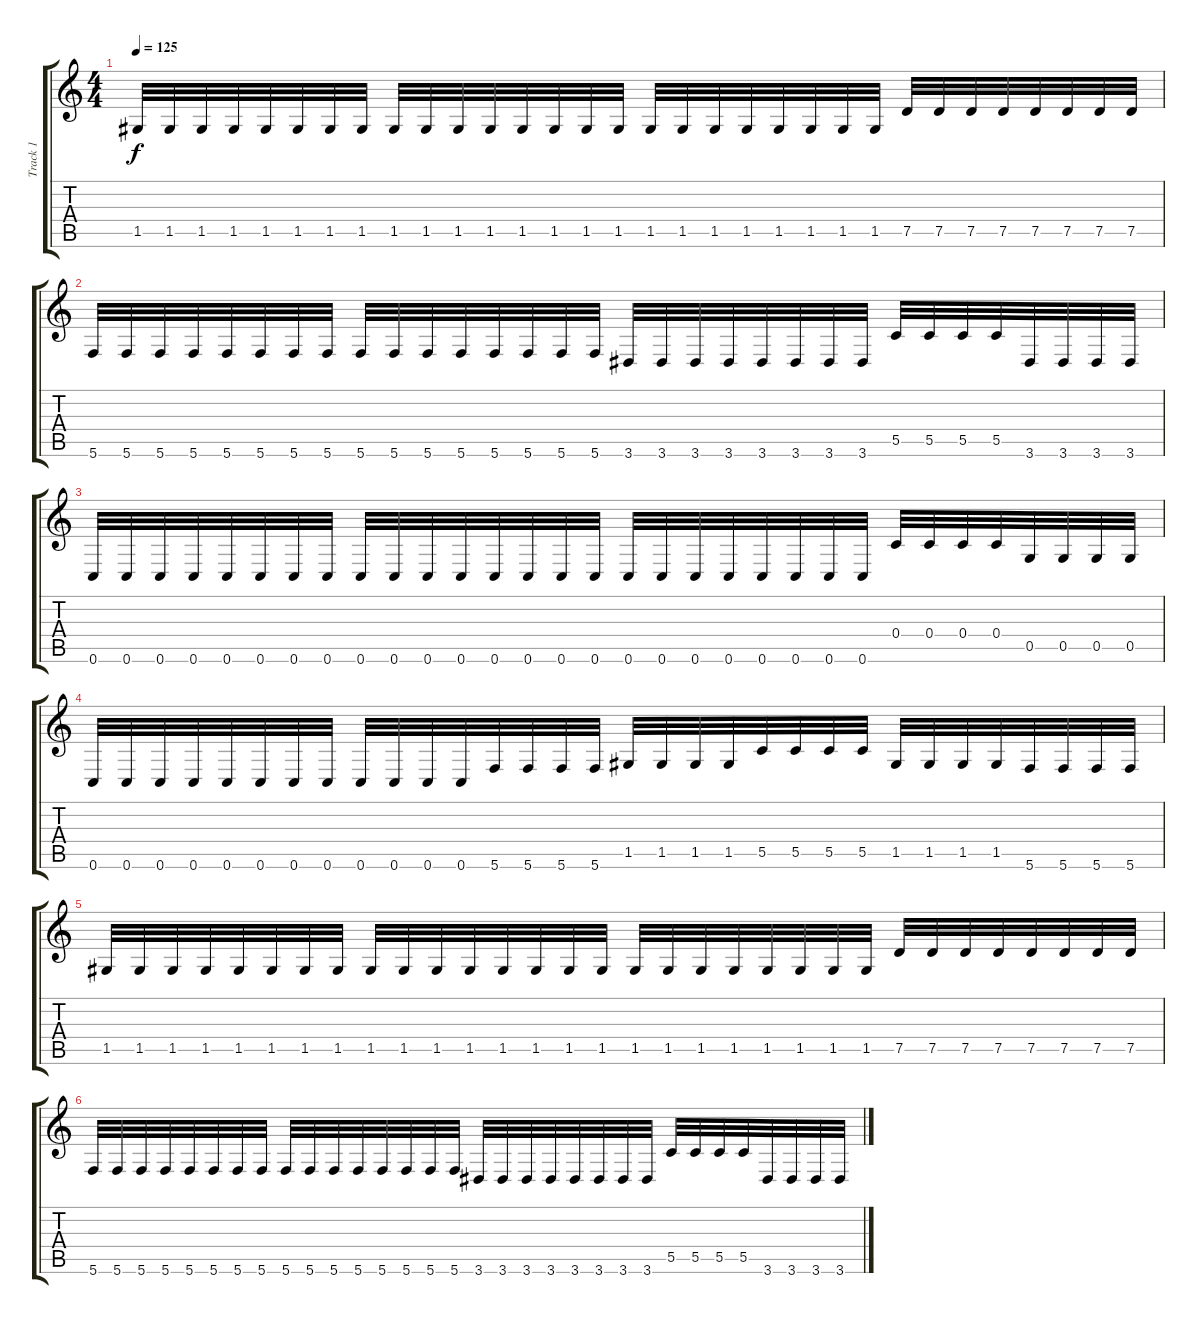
\track ("Track 1" "Track 1") {instrument distortionguitar}
\staff {score tabs}
\tuning (D4 A3 F3 C3 G2 C2) {hide}
\ts (4 4)
\tempo 125
\clef g2
\ks c
1.5.32{dy f} 1.5.32 1.5.32 1.5.32 1.5.32 1.5.32 1.5.32 1.5.32 1.5.32 1.5.32 1.5.32 1.5.32 1.5.32 1.5.32 1.5.32 1.5.32 1.5.32 1.5.32 1.5.32 1.5.32 1.5.32 1.5.32 1.5.32 1.5.32 7.5.32 7.5.32 7.5.32 7.5.32 7.5.32 7.5.32 7.5.32 7.5.32 |
5.6.32 5.6.32 5.6.32 5.6.32 5.6.32 5.6.32 5.6.32 5.6.32 5.6.32 5.6.32 5.6.32 5.6.32 5.6.32 5.6.32 5.6.32 5.6.32 3.6.32 3.6.32 3.6.32 3.6.32 3.6.32 3.6.32 3.6.32 3.6.32 5.5.32 5.5.32 5.5.32 5.5.32 3.6.32 3.6.32 3.6.32 3.6.32 |
0.6.32 0.6.32 0.6.32 0.6.32 0.6.32 0.6.32 0.6.32 0.6.32 0.6.32 0.6.32 0.6.32 0.6.32 0.6.32 0.6.32 0.6.32 0.6.32 0.6.32 0.6.32 0.6.32 0.6.32 0.6.32 0.6.32 0.6.32 0.6.32 0.4.32 0.4.32 0.4.32 0.4.32 0.5.32 0.5.32 0.5.32 0.5.32 |
0.6.32 0.6.32 0.6.32 0.6.32 0.6.32 0.6.32 0.6.32 0.6.32 0.6.32 0.6.32 0.6.32 0.6.32 5.6.32 5.6.32 5.6.32 5.6.32 1.5.32 1.5.32 1.5.32 1.5.32 5.5.32 5.5.32 5.5.32 5.5.32 1.5.32 1.5.32 1.5.32 1.5.32 5.6.32 5.6.32 5.6.32 5.6.32 |
1.5.32 1.5.32 1.5.32 1.5.32 1.5.32 1.5.32 1.5.32 1.5.32 1.5.32 1.5.32 1.5.32 1.5.32 1.5.32 1.5.32 1.5.32 1.5.32 1.5.32 1.5.32 1.5.32 1.5.32 1.5.32 1.5.32 1.5.32 1.5.32 7.5.32 7.5.32 7.5.32 7.5.32 7.5.32 7.5.32 7.5.32 7.5.32 |
5.6.32 5.6.32 5.6.32 5.6.32 5.6.32 5.6.32 5.6.32 5.6.32 5.6.32 5.6.32 5.6.32 5.6.32 5.6.32 5.6.32 5.6.32 5.6.32 3.6.32 3.6.32 3.6.32 3.6.32 3.6.32 3.6.32 3.6.32 3.6.32 5.5.32 5.5.32 5.5.32 5.5.32 3.6.32 3.6.32 3.6.32 3.6.32
